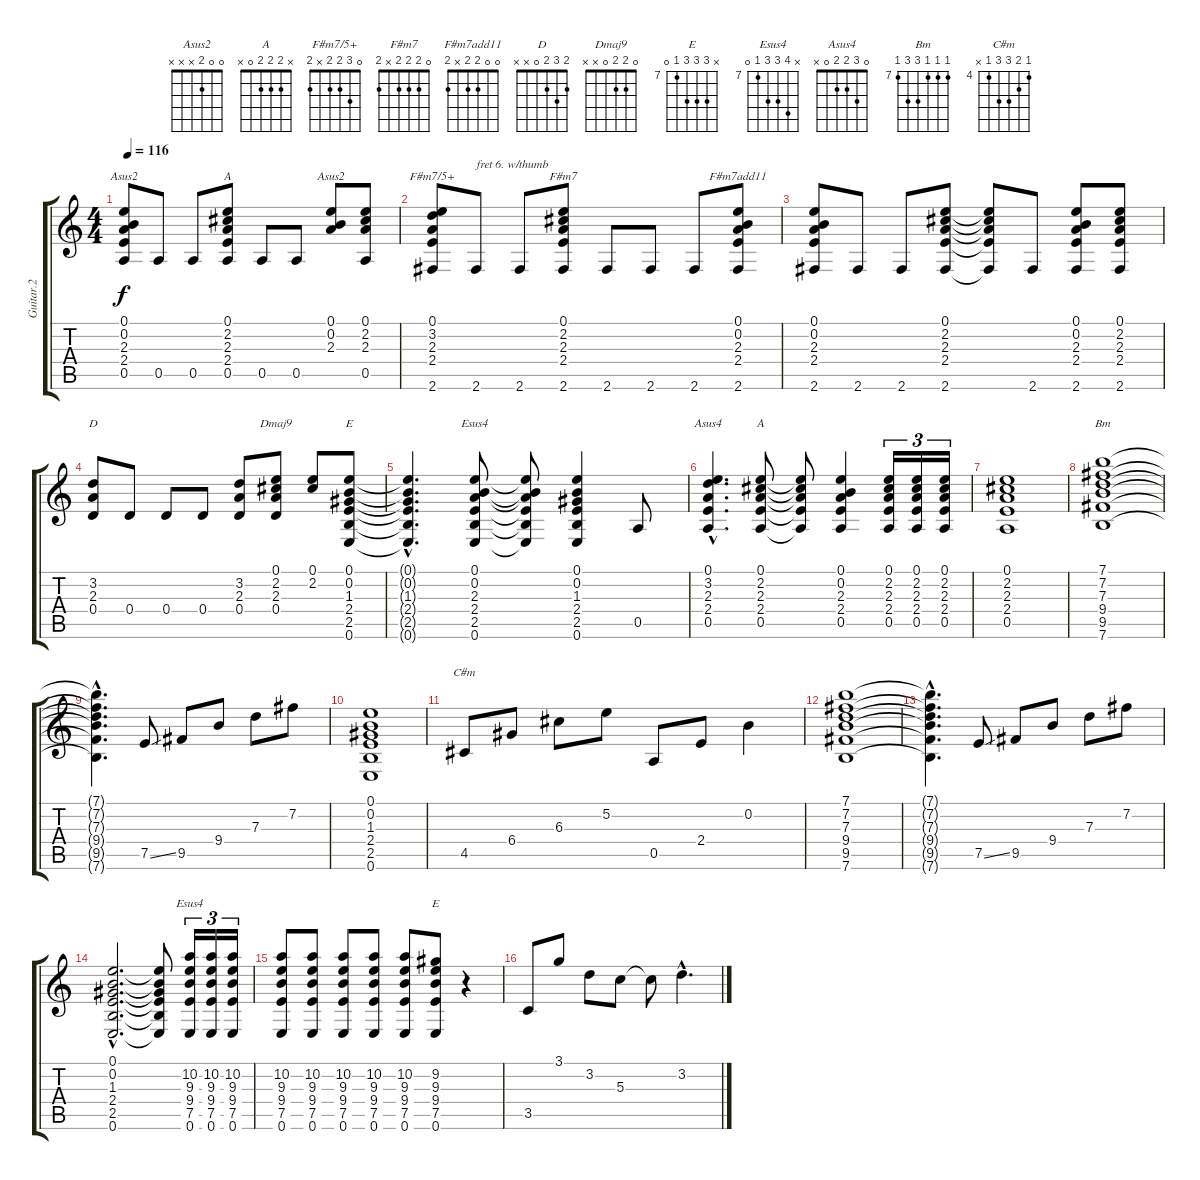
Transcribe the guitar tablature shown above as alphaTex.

\track ("Guitar.2" "Guitar.2") {instrument electricguitarclean}
\staff {score tabs}
\tuning (E4 B3 G3 D3 A2 E2) {hide}
\chord ("Asus2" 0 0 2 2 0 x)
\chord ("A" 0 2 2 2 0 x)
\chord ("Asus2" 0 0 2 x x x)
\chord ("F#m7/5+" 0 3 2 2 x 2)
\chord ("F#m7" 0 2 2 2 x 2)
\chord ("F#m7add11" 0 0 2 2 x 2)
\chord ("D" 2 3 2 0 x x)
\chord ("Dmaj9" 0 2 2 0 x x)
\chord ("E" 0 0 1 2 2 0)
\chord ("Esus4" 0 0 2 2 2 0)
\chord ("Asus4" 0 3 2 2 0 x)
\chord ("A" x 2 2 2 0 x)
\chord ("Bm" 7 7 7 9 9 7) {firstfret 7}
\chord ("C#m" 4 5 6 6 4 x) {firstfret 4}
\chord ("Esus4" x 10 9 9 7 0) {firstfret 7}
\chord ("E" x 9 9 9 7 0) {firstfret 7}
\ts (4 4)
\tempo 116
\clef g2
\ks c
(0.1 0.2 2.3 2.4 0.5).8{ch "Asus2" dy f} 0.5.8 0.5.8 (0.1 2.2 2.3 2.4 0.5).8{ch "A"} 0.5.8 0.5.8 (0.1 0.2 2.3).8{ch "Asus2"} (0.1 2.2 2.3 0.5).8 |
(0.1 3.2 2.3 2.4 2.6).8{ch "F#m7/5+"} 2.6.8{txt "fret 6. w/thumb"} 2.6.8 (0.1 2.2 2.3 2.4 2.6).8{ch "F#m7"} 2.6.8 2.6.8 2.6.8 (0.1 0.2 2.3 2.4 2.6).8{ch "F#m7add11"} |
(0.1 0.2 2.3 2.4 2.6).8 2.6.8 2.6.8 (0.1 2.2 2.3 2.4 2.6).8 (0.1{t} 2.2{t} 2.3{t} 2.4{t} 2.6{t}).8 2.6.8 (0.1 0.2 2.3 2.4 2.6).8 (0.1 2.2 2.3 2.4 2.6).8 |
(3.2 2.3 0.4).8{ch "D"} 0.4.8 0.4.8 0.4.8 (3.2 2.3 0.4).8 (0.1 2.2 2.3 0.4).8{ch "Dmaj9"} (0.1 2.2).8 (0.1 0.2 1.3 2.4 2.5 0.6).8{ch "E"} |
(0.1{hac t} 0.2{hac t} 1.3{hac t} 2.4{hac t} 2.5{hac t} 0.6{hac t}).4{d} (0.1 0.2 2.3 2.4 2.5 0.6).8{ch "Esus4"} (0.1{t} 0.2{t} 2.3{t} 2.4{t} 2.5{t} 0.6{t}).8 (0.1 0.2 1.3 2.4 2.5 0.6).4 0.5.8 |
(0.1{hac} 3.2{hac} 2.3{hac} 2.4{hac} 0.5{hac}).4{d ch "Asus4"} (0.1 2.2 2.3 2.4 0.5).8{ch "A"} (0.1{t} 2.2{t} 2.3{t} 2.4{t} 0.5{t}).8 (0.1 0.2 2.3 2.4 0.5).4 (0.1 2.2 2.3 2.4 0.5).16{tu (3 2)} (0.1 2.2 2.3 2.4 0.5).16{tu (3 2)} (0.1 2.2 2.3 2.4 0.5).16{tu (3 2)} |
(0.1 2.2 2.3 2.4 0.5).1 |
(7.1 7.2 7.3 9.4 9.5 7.6).1{ch "Bm"} |
(7.1{hac t} 7.2{hac t} 7.3{hac t} 9.4{hac t} 9.5{hac t} 7.6{hac t}).4{d} 7.5{ss}.8 9.5.8 9.4.8 7.3.8 7.2.8 |
(0.1 0.2 1.3 2.4 2.5 0.6).1 |
4.5.8{ch "C#m"} 6.4.8 6.3.8 5.2.8 0.5.8 2.4.8 0.2.4 |
(7.1 7.2 7.3 9.4 9.5 7.6).1 |
(7.1{hac t} 7.2{hac t} 7.3{hac t} 9.4{hac t} 9.5{hac t} 7.6{hac t}).4{d} 7.5{ss}.8 9.5.8 9.4.8 7.3.8 7.2.8 |
(0.1{hac} 0.2{hac} 1.3{hac} 2.4{hac} 2.5{hac} 0.6{hac}).2{d} (0.1{t} 0.2{t} 1.3{t} 2.4{t} 2.5{t} 0.6{t}).8 (10.2 9.3 9.4 7.5 0.6).16{tu (3 2) ch "Esus4"} (10.2 9.3 9.4 7.5 0.6).16{tu (3 2)} (10.2 9.3 9.4 7.5 0.6).16{tu (3 2)} |
(10.2 9.3 9.4 7.5 0.6).8 (10.2 9.3 9.4 7.5 0.6).8 (10.2 9.3 9.4 7.5 0.6).8 (10.2 9.3 9.4 7.5 0.6).8 (10.2 9.3 9.4 7.5 0.6).8 (9.2 9.3 9.4 7.5 0.6).8{ch "E"} r.4 |
3.5.8 3.1.8 3.2.8 5.3.8 5.3{t}.8 3.2{hac}.4{d}
